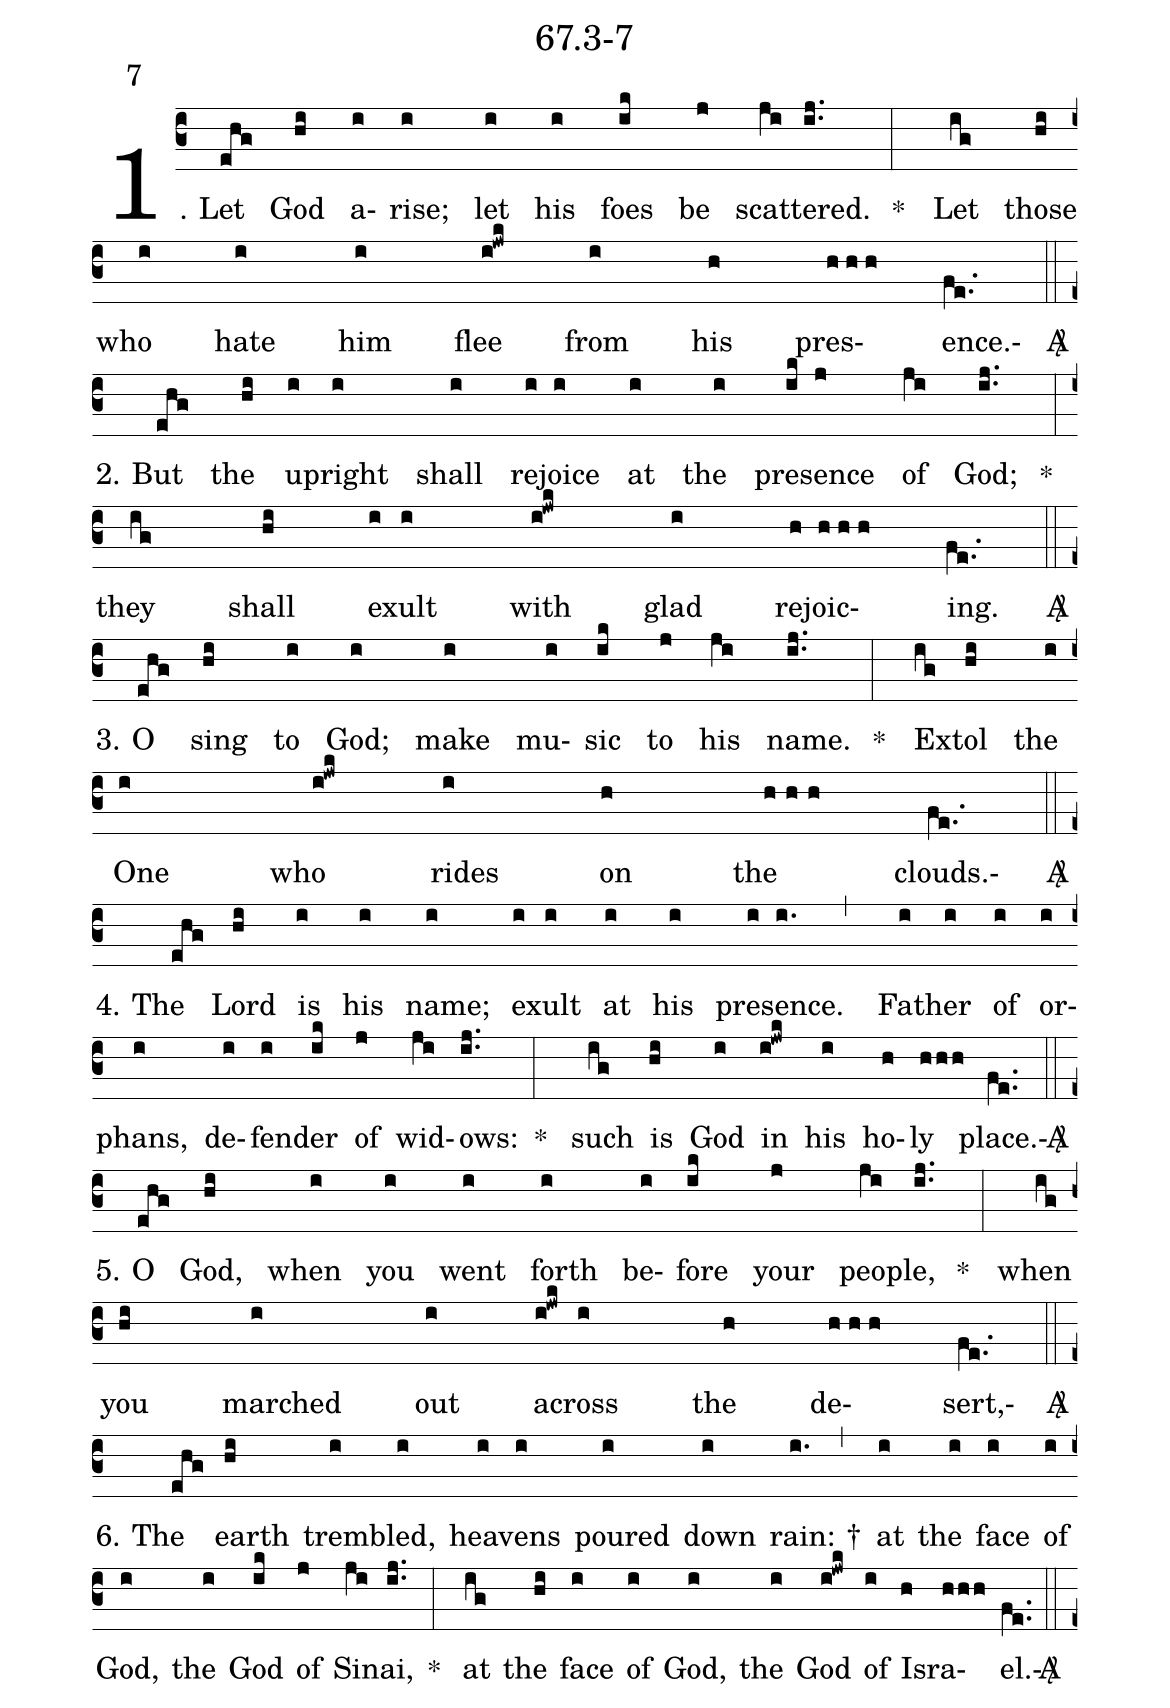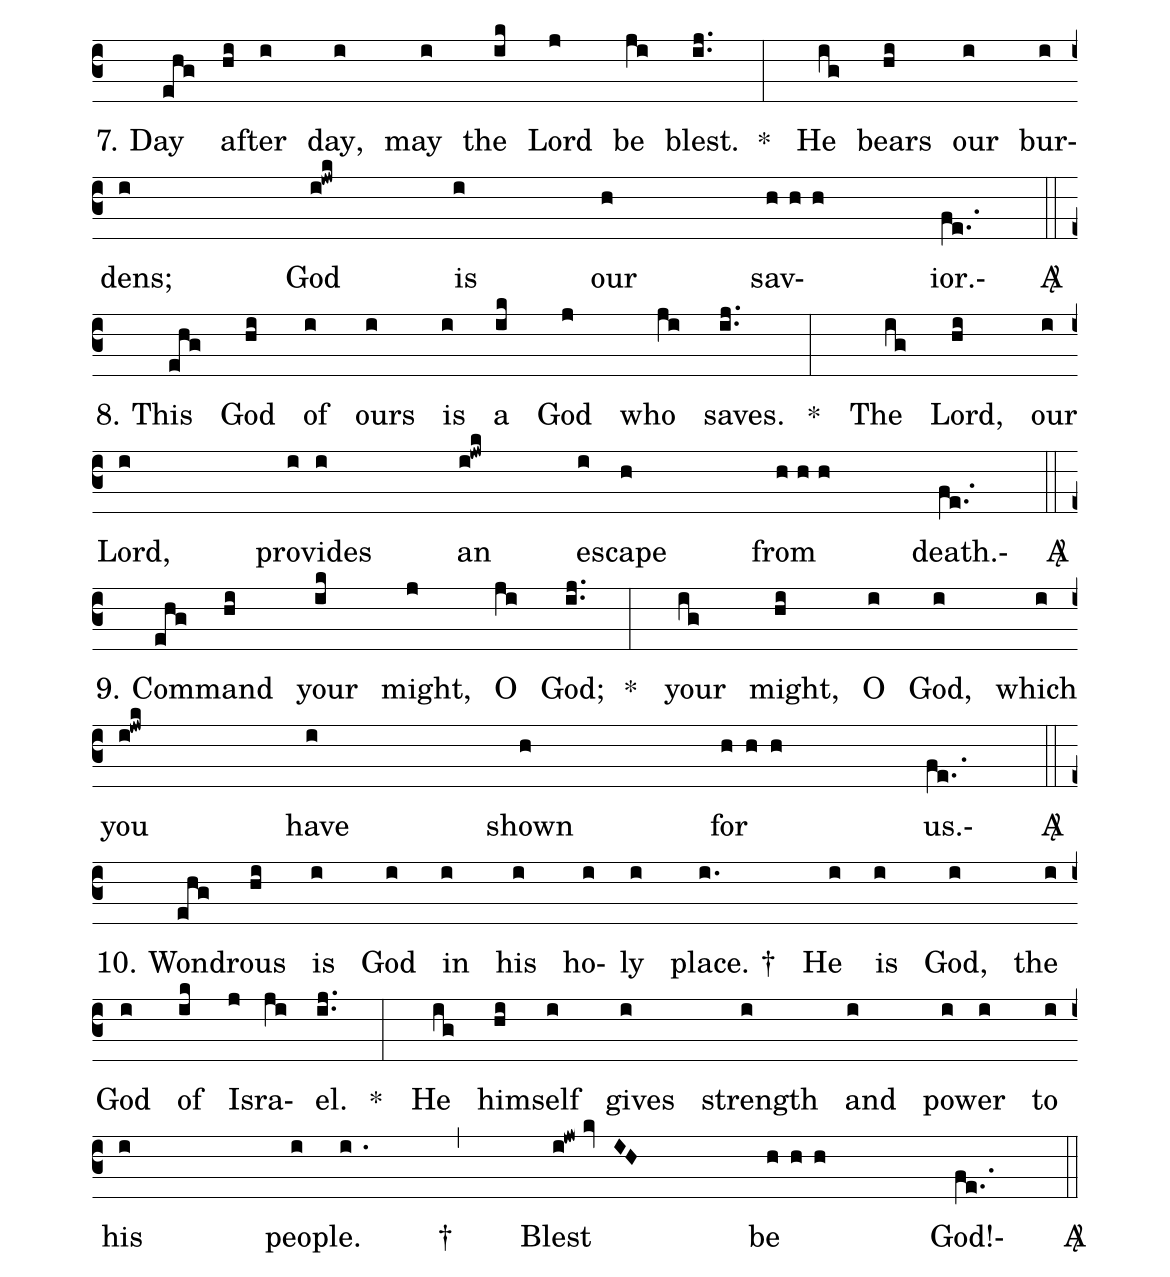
name: 67.3-7;
annotation: 7;
%%
(c3)1. Let(ehg) God(hi) a(i)rise;(i) let(i) his(i) foes(ik) be(j) scat(ji)tered.(ij..) * (:) Let(ig) those(hi) who(i) hate(i) him(i) flee(i!jwk) from(i) his(h) pres(hhh)ence.(fe..)<sp>A/</sp> (::) (z)
2. But(ehg) the(hi) up(i)right(i) shall(i) re(i)joice(i) at(i) the(i) pres(ik)ence(j) of(ji) God;(ij..) * (:) they(ig) shall(hi) ex(i)ult(i) with(i!jwk) glad(i) re(h)joic(hhh)ing.(fe..) <sp>A/</sp> (::) (z)
3. O(ehg) sing(hi) to(i) God;(i) make(i) mu(i)sic(ik) to(j) his(ji) name.(ij..) * (:) Ex(ig)tol(hi) the(i) One(i) who(i!jwk) rides(i) on(h) the(hhh) clouds.(fe..)<sp>A/</sp> (::) (z)
4. The(ehg) Lord(hi) is(i) his(i) name;(i) ex(i)ult(i) at(i) his(i) pres(i)ence.(i.) (,) Fa(i)ther(i) of(i) or(i)phans,(i) de(i)fend(i)er(ik) of(j) wid(ji)ows:(ij..) * (:) such(ig) is(hi) God(i) in(i!jwk) his(i) ho(h)ly(hhh) place.(fe..)<sp>A/</sp> (::) (z)
5. O(ehg) God,(hi) when(i) you(i) went(i) forth(i) be(i)fore(ik) your(j) peo(ji)ple,(ij..) * (:) when(ig) you(hi) marched(i) out(i) a(i!jwk)cross(i) the(h) de(hhh)sert,(fe..)<sp>A/</sp> (::) (z)
6. The(ehg) earth(hi) trem(i)bled,(i) heav(i)ens(i) poured(i) down(i) rain: †(i.) (,) at(i) the(i) face(i) of(i) God,(i) the(i) God(ik) of(j) Si(ji)nai,(ij..) * (:) at(ig) the(hi) face(i) of(i) God,(i) the(i) God(i!jwk) of(i) Is(h)ra(hhh)el.(fe..)<sp>A/</sp> (::) (z)
7. Day(ehg) af(hi)ter(i) day,(i) may(i) the(ik) Lord(j) be(ji) blest.(ij..) * (:) He(ig) bears(hi) our(i) bur(i)dens;(i) God(i!jwk) is(i) our(h) sav(hhh)ior.(fe..)<sp>A/</sp> (::) (z)
8. This(ehg) God(hi) of(i) ours(i) is(i) a(ik) God(j) who(ji) saves.(ij..) * (:) The(ig) Lord,(hi) our(i) Lord,(i) pro(i)vides(i) an(i!jwk) es(i)cape(h) from(hhh) death.(fe..)<sp>A/</sp> (::) (z)
9. Com(ehg)mand(hi) your(ik) might,(j) O(ji) God;(ij..) * (:) your(ig) might,(hi) O(i) God,(i) which(i) you(i!jwk) have(i) shown(h) for(hhh) us.(fe..)<sp>A/</sp> (::) (z)
10. Won(ehg)drous(hi) is(i) God(i) in(i) his(i) ho(i)ly(i) place. †(i.) He(i) is(i) God,(i) the(i) God(i) of(ik) Is(j)ra(ji)el.(ij..) * (:) He(ig) him(hi)self(i) gives(i) strength(i) and(i) pow(i)er(i) to(i) his(i) peo(i)ple.(i.) †(,) Blest(i!jwkvIH) be(hhh) God!(fe..)<sp>A/</sp> (::) (z)
